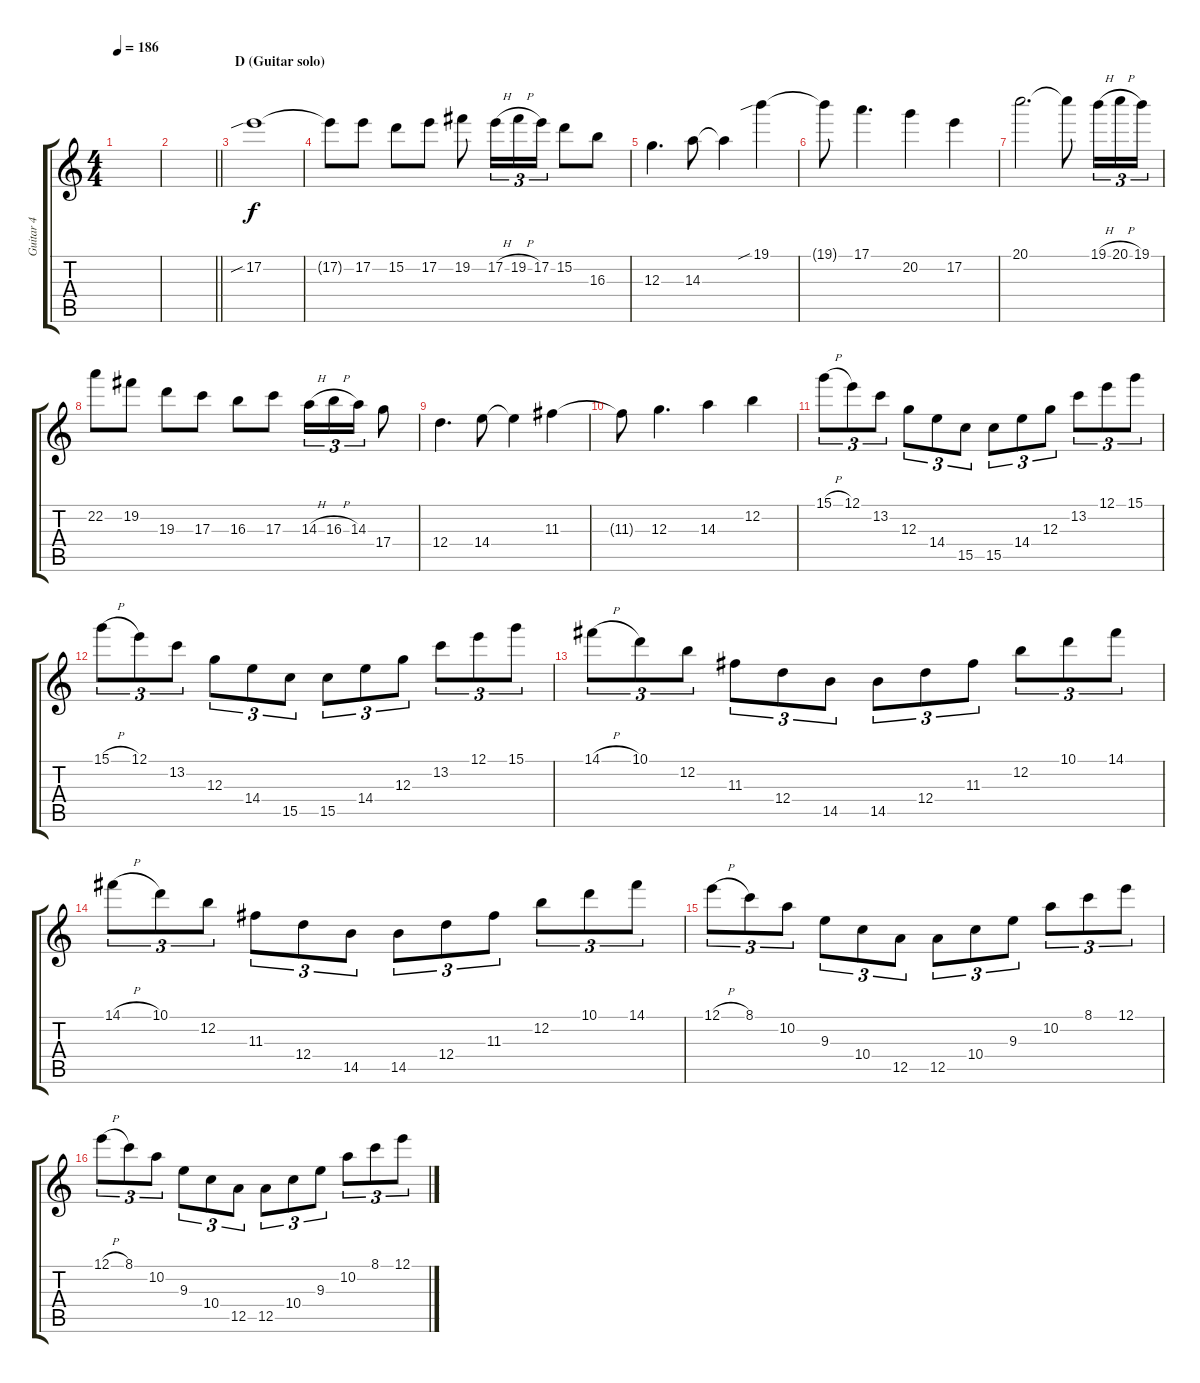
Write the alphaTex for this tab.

\track ("Guitar 4" "Guitar 4") {instrument distortionguitar}
\staff {score tabs}
\tuning (E4 B3 G3 D3 A2 E2) {hide}
\ts (4 4)
\tempo 186
\clef g2
\ks c
|
\barLineRight lightlight
|
\section ("" "D (Guitar solo)")
17.2{sib}.1 |
17.2{t}.8 17.2.8 15.2.8 17.2.8 19.2.8 17.2{h}.16{tu (3 2)} 19.2{h}.16{tu (3 2)} 17.2.16{tu (3 2)} 15.2.8 16.3.8 |
12.3.4{d} 14.3.8 14.3{t}.4 19.1{sib}.4 |
19.1{t}.8 17.1.4{d} 20.2.4 17.2.4 |
20.1.2{d} 20.1{t}.8 19.1{h}.16{tu (3 2)} 20.1{h}.16{tu (3 2)} 19.1.16{tu (3 2)} |
22.2.8 19.2.8 19.3.8 17.3.8 16.3.8 17.3.8 14.3{h}.16{tu (3 2)} 16.3{h}.16{tu (3 2)} 14.3.16{tu (3 2)} 17.4.8 |
12.4.4{d} 14.4.8 14.4{t}.4 11.3.4 |
11.3{t}.8 12.3.4{d} 14.3.4 12.2.4 |
15.1{h}.8{tu (3 2)} 12.1.8{tu (3 2)} 13.2.8{tu (3 2)} 12.3.8{tu (3 2)} 14.4.8{tu (3 2)} 15.5.8{tu (3 2)} 15.5.8{tu (3 2)} 14.4.8{tu (3 2)} 12.3.8{tu (3 2)} 13.2.8{tu (3 2)} 12.1.8{tu (3 2)} 15.1.8{tu (3 2)} |
15.1{h}.8{tu (3 2)} 12.1.8{tu (3 2)} 13.2.8{tu (3 2)} 12.3.8{tu (3 2)} 14.4.8{tu (3 2)} 15.5.8{tu (3 2)} 15.5.8{tu (3 2)} 14.4.8{tu (3 2)} 12.3.8{tu (3 2)} 13.2.8{tu (3 2)} 12.1.8{tu (3 2)} 15.1.8{tu (3 2)} |
14.1{h}.8{tu (3 2)} 10.1.8{tu (3 2)} 12.2.8{tu (3 2)} 11.3.8{tu (3 2)} 12.4.8{tu (3 2)} 14.5.8{tu (3 2)} 14.5.8{tu (3 2)} 12.4.8{tu (3 2)} 11.3.8{tu (3 2)} 12.2.8{tu (3 2)} 10.1.8{tu (3 2)} 14.1.8{tu (3 2)} |
14.1{h}.8{tu (3 2)} 10.1.8{tu (3 2)} 12.2.8{tu (3 2)} 11.3.8{tu (3 2)} 12.4.8{tu (3 2)} 14.5.8{tu (3 2)} 14.5.8{tu (3 2)} 12.4.8{tu (3 2)} 11.3.8{tu (3 2)} 12.2.8{tu (3 2)} 10.1.8{tu (3 2)} 14.1.8{tu (3 2)} |
12.1{h}.8{tu (3 2)} 8.1.8{tu (3 2)} 10.2.8{tu (3 2)} 9.3.8{tu (3 2)} 10.4.8{tu (3 2)} 12.5.8{tu (3 2)} 12.5.8{tu (3 2)} 10.4.8{tu (3 2)} 9.3.8{tu (3 2)} 10.2.8{tu (3 2)} 8.1.8{tu (3 2)} 12.1.8{tu (3 2)} |
12.1{h}.8{tu (3 2)} 8.1.8{tu (3 2)} 10.2.8{tu (3 2)} 9.3.8{tu (3 2)} 10.4.8{tu (3 2)} 12.5.8{tu (3 2)} 12.5.8{tu (3 2)} 10.4.8{tu (3 2)} 9.3.8{tu (3 2)} 10.2.8{tu (3 2)} 8.1.8{tu (3 2)} 12.1.8{tu (3 2)}
